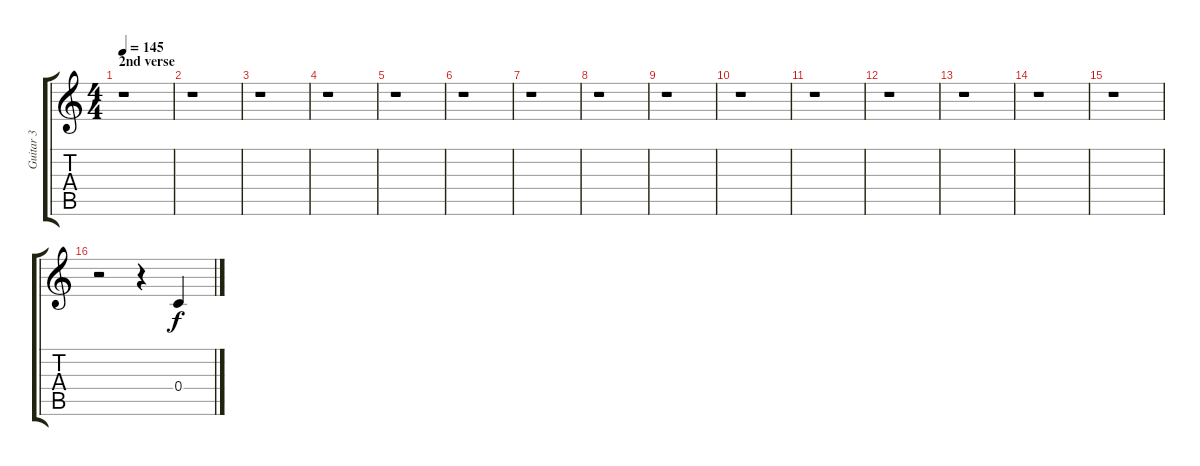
\track ("Guitar 3" "Guitar 3") {instrument electricguitarclean}
\staff {score tabs}
\tuning (D4 A3 F3 C3 G2 C2) {hide}
\ts (4 4)
\section ("" "2nd verse")
\tempo 145
\clef g2
\ks c
r.1{dy f} |
r.1 |
r.1 |
r.1 |
r.1 |
r.1 |
r.1 |
r.1 |
r.1 |
r.1 |
r.1 |
r.1 |
r.1 |
r.1 |
r.1 |
r.2 r.4 0.4.4
